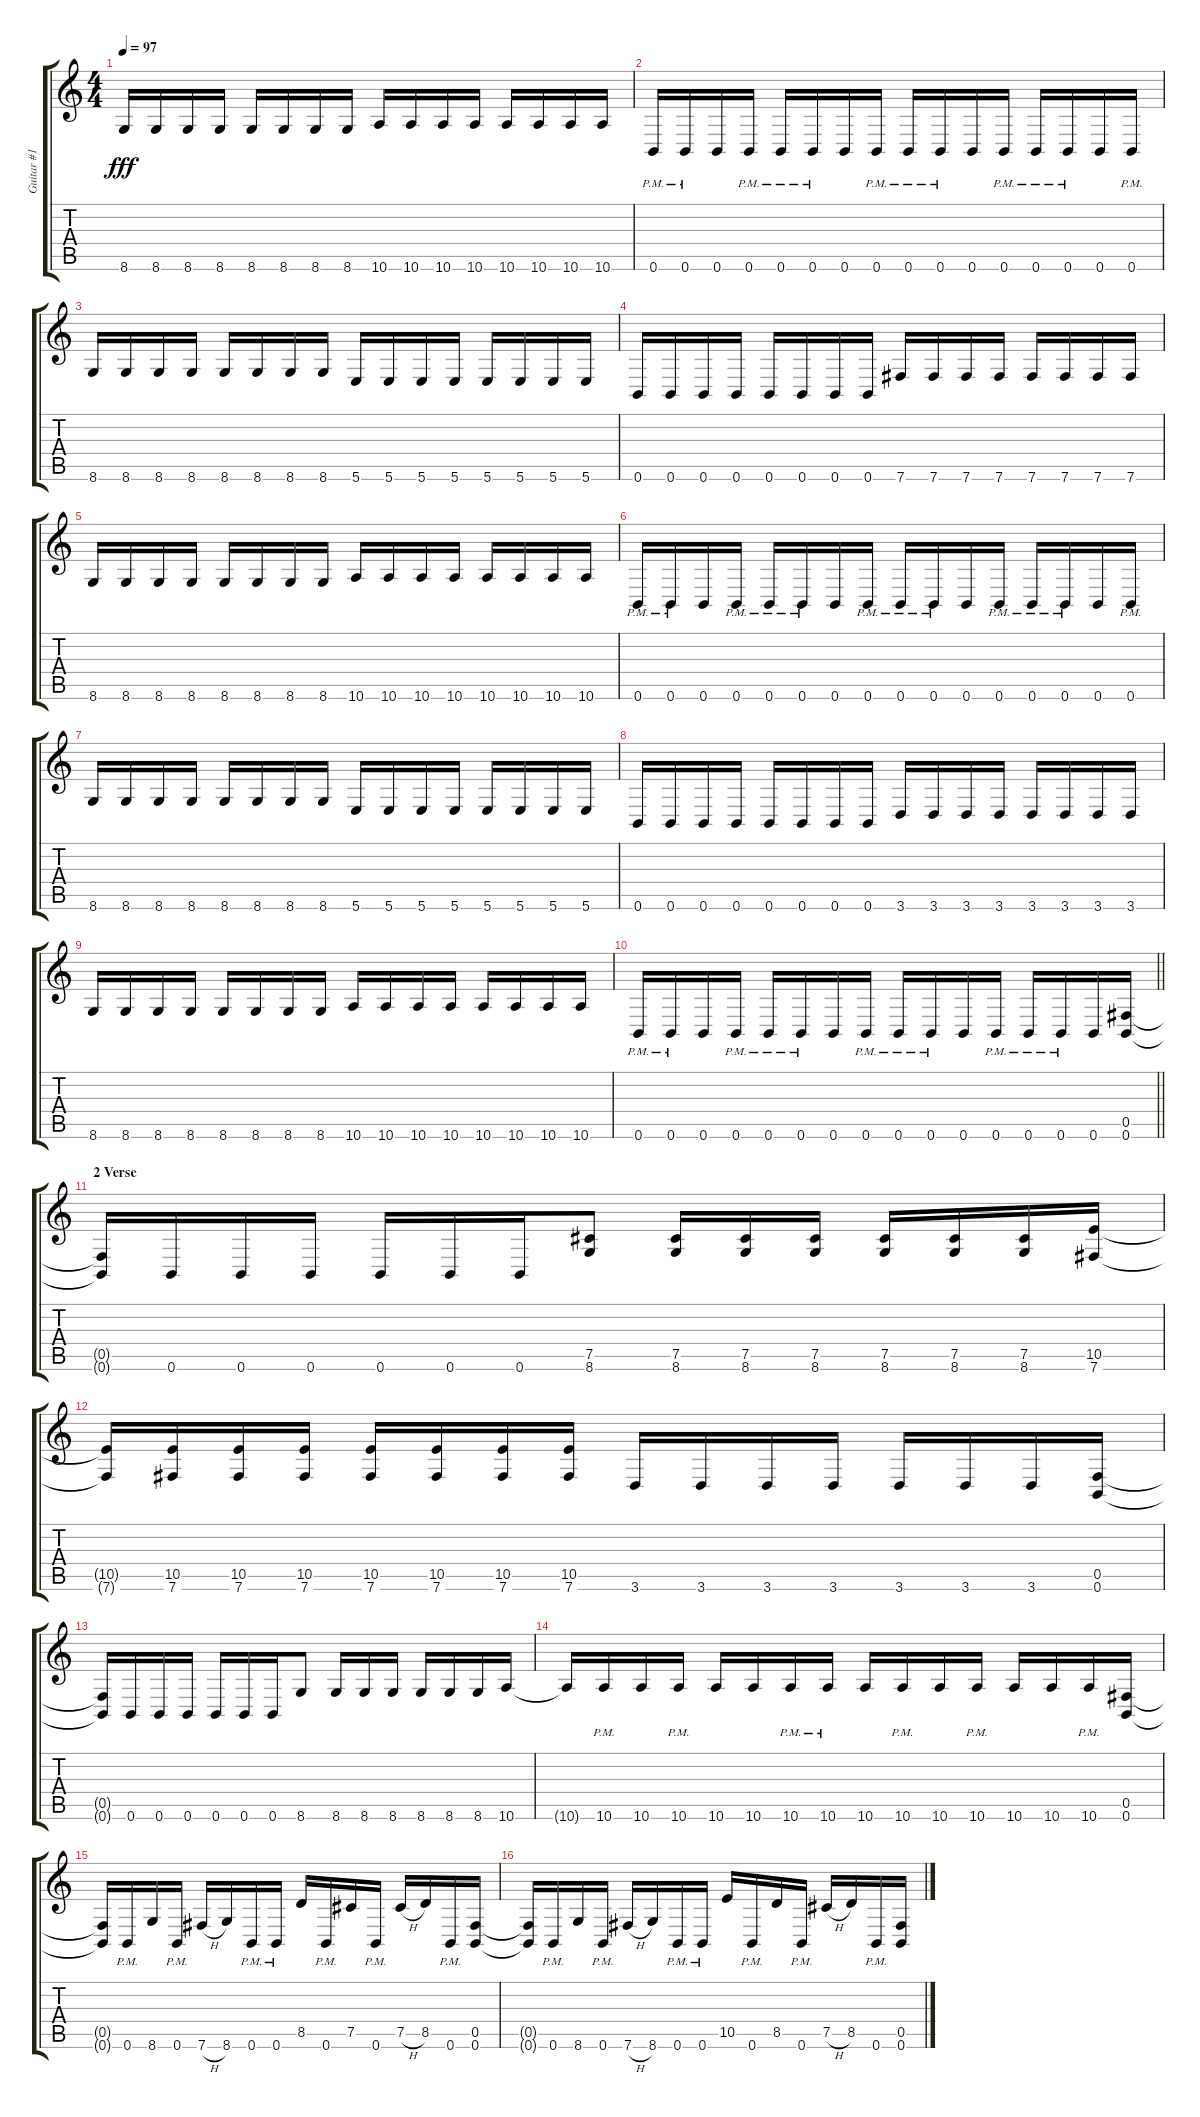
\track ("Guitar #1" "Guitar #1") {instrument overdrivenguitar}
\staff {score tabs}
\tuning (Db4 Ab3 E3 B2 Gb2 B1) {hide}
\ts (4 4)
\tempo 97
\clef g2
\ks c
8.6.16{dy fff} 8.6.16 8.6.16 8.6.16 8.6.16 8.6.16 8.6.16 8.6.16 10.6.16 10.6.16 10.6.16 10.6.16 10.6.16 10.6.16 10.6.16 10.6.16 |
0.6{pm}.16 0.6{pm}.16 0.6.16 0.6{pm}.16 0.6{pm}.16 0.6{pm}.16 0.6.16 0.6{pm}.16 0.6{pm}.16 0.6{pm}.16 0.6.16 0.6{pm}.16 0.6{pm}.16 0.6{pm}.16 0.6.16 0.6{pm}.16 |
8.6.16 8.6.16 8.6.16 8.6.16 8.6.16 8.6.16 8.6.16 8.6.16 5.6.16 5.6.16 5.6.16 5.6.16 5.6.16 5.6.16 5.6.16 5.6.16 |
0.6.16 0.6.16 0.6.16 0.6.16 0.6.16 0.6.16 0.6.16 0.6.16 7.6.16 7.6.16 7.6.16 7.6.16 7.6.16 7.6.16 7.6.16 7.6.16 |
8.6.16 8.6.16 8.6.16 8.6.16 8.6.16 8.6.16 8.6.16 8.6.16 10.6.16 10.6.16 10.6.16 10.6.16 10.6.16 10.6.16 10.6.16 10.6.16 |
0.6{pm}.16 0.6{pm}.16 0.6.16 0.6{pm}.16 0.6{pm}.16 0.6{pm}.16 0.6.16 0.6{pm}.16 0.6{pm}.16 0.6{pm}.16 0.6.16 0.6{pm}.16 0.6{pm}.16 0.6{pm}.16 0.6.16 0.6{pm}.16 |
8.6.16 8.6.16 8.6.16 8.6.16 8.6.16 8.6.16 8.6.16 8.6.16 5.6.16 5.6.16 5.6.16 5.6.16 5.6.16 5.6.16 5.6.16 5.6.16 |
0.6.16 0.6.16 0.6.16 0.6.16 0.6.16 0.6.16 0.6.16 0.6.16 3.6.16 3.6.16 3.6.16 3.6.16 3.6.16 3.6.16 3.6.16 3.6.16 |
8.6.16 8.6.16 8.6.16 8.6.16 8.6.16 8.6.16 8.6.16 8.6.16 10.6.16 10.6.16 10.6.16 10.6.16 10.6.16 10.6.16 10.6.16 10.6.16 |
\barLineRight lightlight
0.6{pm}.16 0.6{pm}.16 0.6.16 0.6{pm}.16 0.6{pm}.16 0.6{pm}.16 0.6.16 0.6{pm}.16 0.6{pm}.16 0.6{pm}.16 0.6.16 0.6{pm}.16 0.6{pm}.16 0.6{pm}.16 0.6.16 (0.5 0.6).16 |
\section ("" "2 Verse")
(0.5{t} 0.6{t}).16 0.6.16 0.6.16 0.6.16 0.6.16 0.6.16 0.6.16 (7.5 8.6).8 (7.5 8.6).16 (7.5 8.6).16 (7.5 8.6).16 (7.5 8.6).16 (7.5 8.6).16 (7.5 8.6).16 (10.5 7.6).16 |
(10.5{t} 7.6{t}).16 (10.5 7.6).16 (10.5 7.6).16 (10.5 7.6).16 (10.5 7.6).16 (10.5 7.6).16 (10.5 7.6).16 (10.5 7.6).16 3.6.16 3.6.16 3.6.16 3.6.16 3.6.16 3.6.16 3.6.16 (0.5 0.6).16 |
(0.5{t} 0.6{t}).16 0.6.16 0.6.16 0.6.16 0.6.16 0.6.16 0.6.16 8.6.8 8.6.16 8.6.16 8.6.16 8.6.16 8.6.16 8.6.16 10.6.16 |
10.6{t}.16 10.6{pm}.16 10.6.16 10.6{pm}.16 10.6.16 10.6.16 10.6{pm}.16 10.6{pm}.16 10.6.16 10.6{pm}.16 10.6.16 10.6{pm}.16 10.6.16 10.6.16 10.6{pm}.16 (0.5 0.6).16 |
(0.5{t} 0.6{t}).16 0.6{pm}.16 8.6.16 0.6{pm}.16 7.6{h}.16 8.6.16 0.6{pm}.16 0.6{pm}.16 8.5.16 0.6{pm}.16 7.5.16 0.6{pm}.16 7.5{h}.16 8.5.16 0.6{pm}.16 (0.5 0.6).16 |
(0.5{t} 0.6{t}).16 0.6{pm}.16 8.6.16 0.6{pm}.16 7.6{h}.16 8.6.16 0.6{pm}.16 0.6{pm}.16 10.5.16 0.6{pm}.16 8.5.16 0.6{pm}.16 7.5{h}.16 8.5.16 0.6{pm}.16 (0.5 0.6).16
